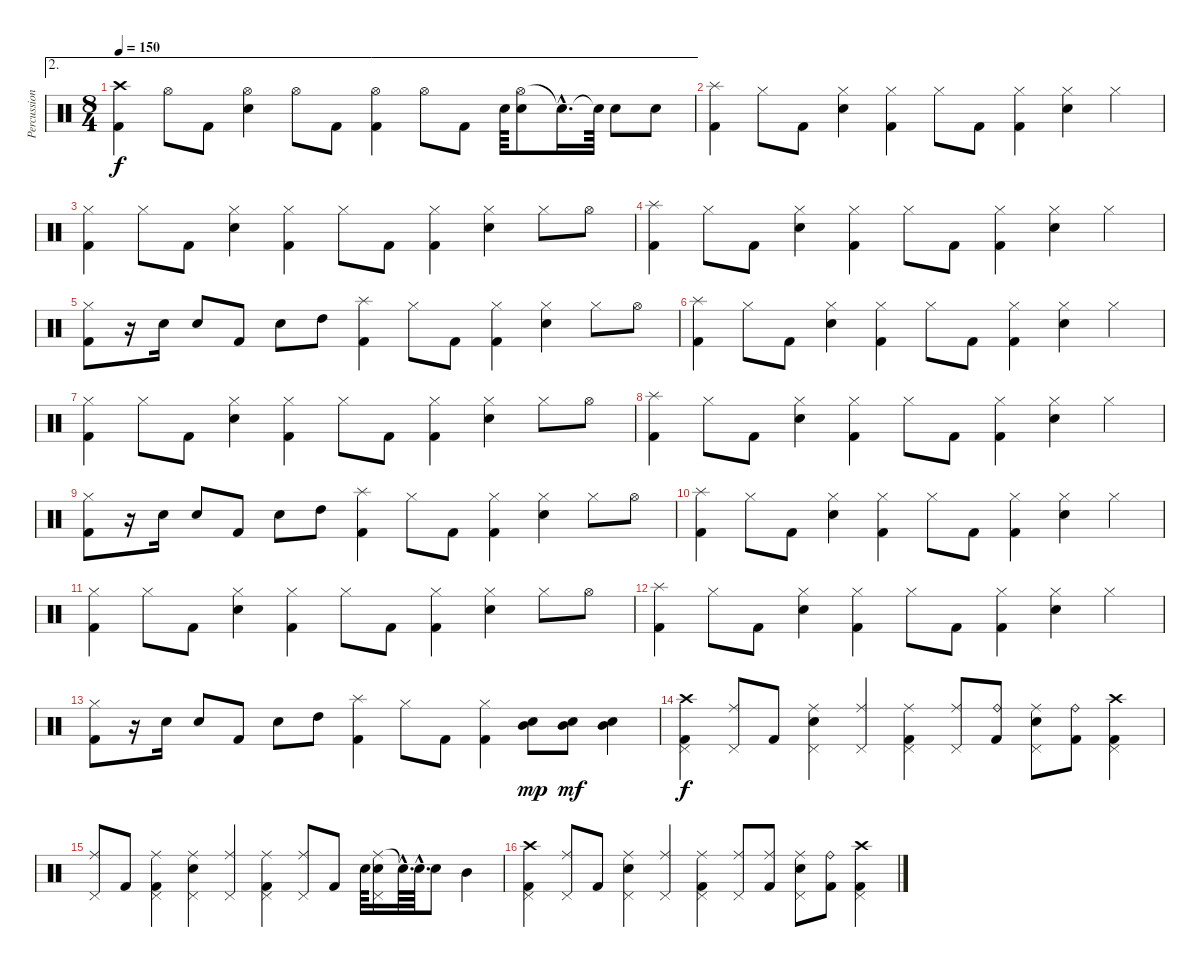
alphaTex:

\track ("Percussion" "Percussion") {instrument percussion}
\staff {score}
\articulation defaults
\ae 2
\ts (8 4)
\tempo 150
\clef neutral
\ks c
("Crash high (hit)" "Kick (hit) 2").4{dy f} "Hi-Hat (open)".8 "Kick (hit) 2".8 ("Hi-Hat (open)" "Electric Snare (hit)").4 "Hi-Hat (open)".8 "Kick (hit) 2".8 ("Hi-Hat (open)" "Kick (hit) 2").4 "Hi-Hat (open)".8 "Kick (hit) 2".8 "Electric Snare (hit)".64 ("Hi-Hat (open)" "Electric Snare (hit)").8 "Snare (hit)"{hac t}.16{d} "Snare (hit)"{t}.64 "Electric Snare (hit)".8 "Electric Snare (hit)".8 |
("Splash (hit)" "Kick (hit) 2").4 "Hi-Hat (closed)".8 "Kick (hit) 2".8 ("Hi-Hat (closed)" "Electric Snare (hit)").4 ("Hi-Hat (closed)" "Kick (hit) 2").4 "Hi-Hat (closed)".8 "Kick (hit) 2".8 ("Hi-Hat (closed)" "Kick (hit) 2").4 ("Hi-Hat (closed)" "Electric Snare (hit)").4 "Hi-Hat (closed)".4 |
("Hi-Hat (closed)" "Kick (hit) 2").4 "Hi-Hat (closed)".8 "Kick (hit) 2".8 ("Hi-Hat (closed)" "Electric Snare (hit)").4 ("Hi-Hat (closed)" "Kick (hit) 2").4 "Hi-Hat (closed)".8 "Kick (hit) 2".8 ("Hi-Hat (closed)" "Kick (hit) 2").4 ("Hi-Hat (closed)" "Electric Snare (hit)").4 "Hi-Hat (closed)".8 "Hi-Hat (open)".8 |
("Splash (hit)" "Kick (hit) 2").4 "Hi-Hat (closed)".8 "Kick (hit) 2".8 ("Hi-Hat (closed)" "Electric Snare (hit)").4 ("Hi-Hat (closed)" "Kick (hit) 2").4 "Hi-Hat (closed)".8 "Kick (hit) 2".8 ("Hi-Hat (closed)" "Kick (hit) 2").4 ("Hi-Hat (closed)" "Electric Snare (hit)").4 "Hi-Hat (closed)".4 |
("Hi-Hat (closed)" "Kick (hit) 2").8 r.16 "Electric Snare (hit)".16 "Electric Snare (hit)".8 "Kick (hit) 2".8 "Electric Snare (hit)".8 "High Tom (hit)".8 ("Splash (hit)" "Kick (hit) 2").4 "Hi-Hat (closed)".8 "Kick (hit) 2".8 ("Hi-Hat (closed)" "Kick (hit) 2").4 ("Hi-Hat (closed)" "Electric Snare (hit)").4 "Hi-Hat (closed)".8 "Hi-Hat (open)".8 |
("Splash (hit)" "Kick (hit) 2").4 "Hi-Hat (closed)".8 "Kick (hit) 2".8 ("Hi-Hat (closed)" "Electric Snare (hit)").4 ("Hi-Hat (closed)" "Kick (hit) 2").4 "Hi-Hat (closed)".8 "Kick (hit) 2".8 ("Hi-Hat (closed)" "Kick (hit) 2").4 ("Hi-Hat (closed)" "Electric Snare (hit)").4 "Hi-Hat (closed)".4 |
("Hi-Hat (closed)" "Kick (hit) 2").4 "Hi-Hat (closed)".8 "Kick (hit) 2".8 ("Hi-Hat (closed)" "Electric Snare (hit)").4 ("Hi-Hat (closed)" "Kick (hit) 2").4 "Hi-Hat (closed)".8 "Kick (hit) 2".8 ("Hi-Hat (closed)" "Kick (hit) 2").4 ("Hi-Hat (closed)" "Electric Snare (hit)").4 "Hi-Hat (closed)".8 "Hi-Hat (open)".8 |
("Splash (hit)" "Kick (hit) 2").4 "Hi-Hat (closed)".8 "Kick (hit) 2".8 ("Hi-Hat (closed)" "Electric Snare (hit)").4 ("Hi-Hat (closed)" "Kick (hit) 2").4 "Hi-Hat (closed)".8 "Kick (hit) 2".8 ("Hi-Hat (closed)" "Kick (hit) 2").4 ("Hi-Hat (closed)" "Electric Snare (hit)").4 "Hi-Hat (closed)".4 |
("Hi-Hat (closed)" "Kick (hit) 2").8 r.16 "Electric Snare (hit)".16 "Electric Snare (hit)".8 "Kick (hit) 2".8 "Electric Snare (hit)".8 "High Tom (hit)".8 ("Splash (hit)" "Kick (hit) 2").4 "Hi-Hat (closed)".8 "Kick (hit) 2".8 ("Hi-Hat (closed)" "Kick (hit) 2").4 ("Hi-Hat (closed)" "Electric Snare (hit)").4 "Hi-Hat (closed)".8 "Hi-Hat (open)".8 |
("Splash (hit)" "Kick (hit) 2").4 "Hi-Hat (closed)".8 "Kick (hit) 2".8 ("Hi-Hat (closed)" "Electric Snare (hit)").4 ("Hi-Hat (closed)" "Kick (hit) 2").4 "Hi-Hat (closed)".8 "Kick (hit) 2".8 ("Hi-Hat (closed)" "Kick (hit) 2").4 ("Hi-Hat (closed)" "Electric Snare (hit)").4 "Hi-Hat (closed)".4 |
("Hi-Hat (closed)" "Kick (hit) 2").4 "Hi-Hat (closed)".8 "Kick (hit) 2".8 ("Hi-Hat (closed)" "Electric Snare (hit)").4 ("Hi-Hat (closed)" "Kick (hit) 2").4 "Hi-Hat (closed)".8 "Kick (hit) 2".8 ("Hi-Hat (closed)" "Kick (hit) 2").4 ("Hi-Hat (closed)" "Electric Snare (hit)").4 "Hi-Hat (closed)".8 "Hi-Hat (open)".8 |
("Splash (hit)" "Kick (hit) 2").4 "Hi-Hat (closed)".8 "Kick (hit) 2".8 ("Hi-Hat (closed)" "Electric Snare (hit)").4 ("Hi-Hat (closed)" "Kick (hit) 2").4 "Hi-Hat (closed)".8 "Kick (hit) 2".8 ("Hi-Hat (closed)" "Kick (hit) 2").4 ("Hi-Hat (closed)" "Electric Snare (hit)").4 "Hi-Hat (closed)".4 |
("Hi-Hat (closed)" "Kick (hit) 2").8 r.16 "Electric Snare (hit)".16 "Electric Snare (hit)".8 "Kick (hit) 2".8 "Electric Snare (hit)".8 "High Tom (hit)".8 ("Splash (hit)" "Kick (hit) 2").4 "Hi-Hat (closed)".8 "Kick (hit) 2".8 ("Hi-Hat (closed)" "Kick (hit) 2").4 ("Mid Tom (hit)" "Electric Snare (hit)").8{dy mp} ("Mid Tom (hit)" "Electric Snare (hit)").8{dy mf} ("Mid Tom (hit)" "Electric Snare (hit)").4 |
("Crash high (hit)" "Pedal Hi-Hat (hit)" "Kick (hit) 2").4{dy f} ("Ride (middle)" "Pedal Hi-Hat (hit)").8 "Kick (hit) 2".8 ("Ride (middle)" "Pedal Hi-Hat (hit)" "Electric Snare (hit)").4 ("Ride (middle)" "Pedal Hi-Hat (hit)").4 ("Ride (middle)" "Pedal Hi-Hat (hit)" "Kick (hit) 2").4 ("Ride (middle)" "Pedal Hi-Hat (hit)").8 ("Ride (bell)" "Kick (hit) 2").8 ("Ride (middle)" "Pedal Hi-Hat (hit)" "Electric Snare (hit)").8 ("Ride (bell)" "Kick (hit) 2").8 ("Crash high (hit)" "Pedal Hi-Hat (hit)" "Kick (hit) 2").4 |
("Ride (middle)" "Pedal Hi-Hat (hit)").8 "Kick (hit) 2".8 ("Ride (middle)" "Pedal Hi-Hat (hit)" "Kick (hit) 2").4 ("Ride (middle)" "Pedal Hi-Hat (hit)" "Electric Snare (hit)").4 ("Ride (middle)" "Pedal Hi-Hat (hit)").4 ("Ride (middle)" "Pedal Hi-Hat (hit)" "Kick (hit) 2").4 ("Ride (middle)" "Pedal Hi-Hat (hit)").8 "Kick (hit) 2".8 "Electric Snare (hit)".64 ("Ride (middle)" "Pedal Hi-Hat (hit)" "Electric Snare (hit)").16 "Snare (hit)"{hac t}.64{d} "Snare (hit)"{hac t}.64{d} "Electric Snare (hit)".8 "Mid Tom (hit)".4 |
("Crash high (hit)" "Pedal Hi-Hat (hit)" "Kick (hit) 2").4 ("Ride (middle)" "Pedal Hi-Hat (hit)").8 "Kick (hit) 2".8 ("Ride (middle)" "Pedal Hi-Hat (hit)" "Electric Snare (hit)").4 ("Ride (middle)" "Pedal Hi-Hat (hit)").4 ("Ride (middle)" "Pedal Hi-Hat (hit)" "Kick (hit) 2").4 ("Ride (middle)" "Pedal Hi-Hat (hit)").8 ("Ride (middle)" "Kick (hit) 2").8 ("Ride (middle)" "Pedal Hi-Hat (hit)" "Electric Snare (hit)").8 ("Ride (bell)" "Kick (hit) 2").8 ("Crash high (hit)" "Pedal Hi-Hat (hit)" "Kick (hit) 2").4
